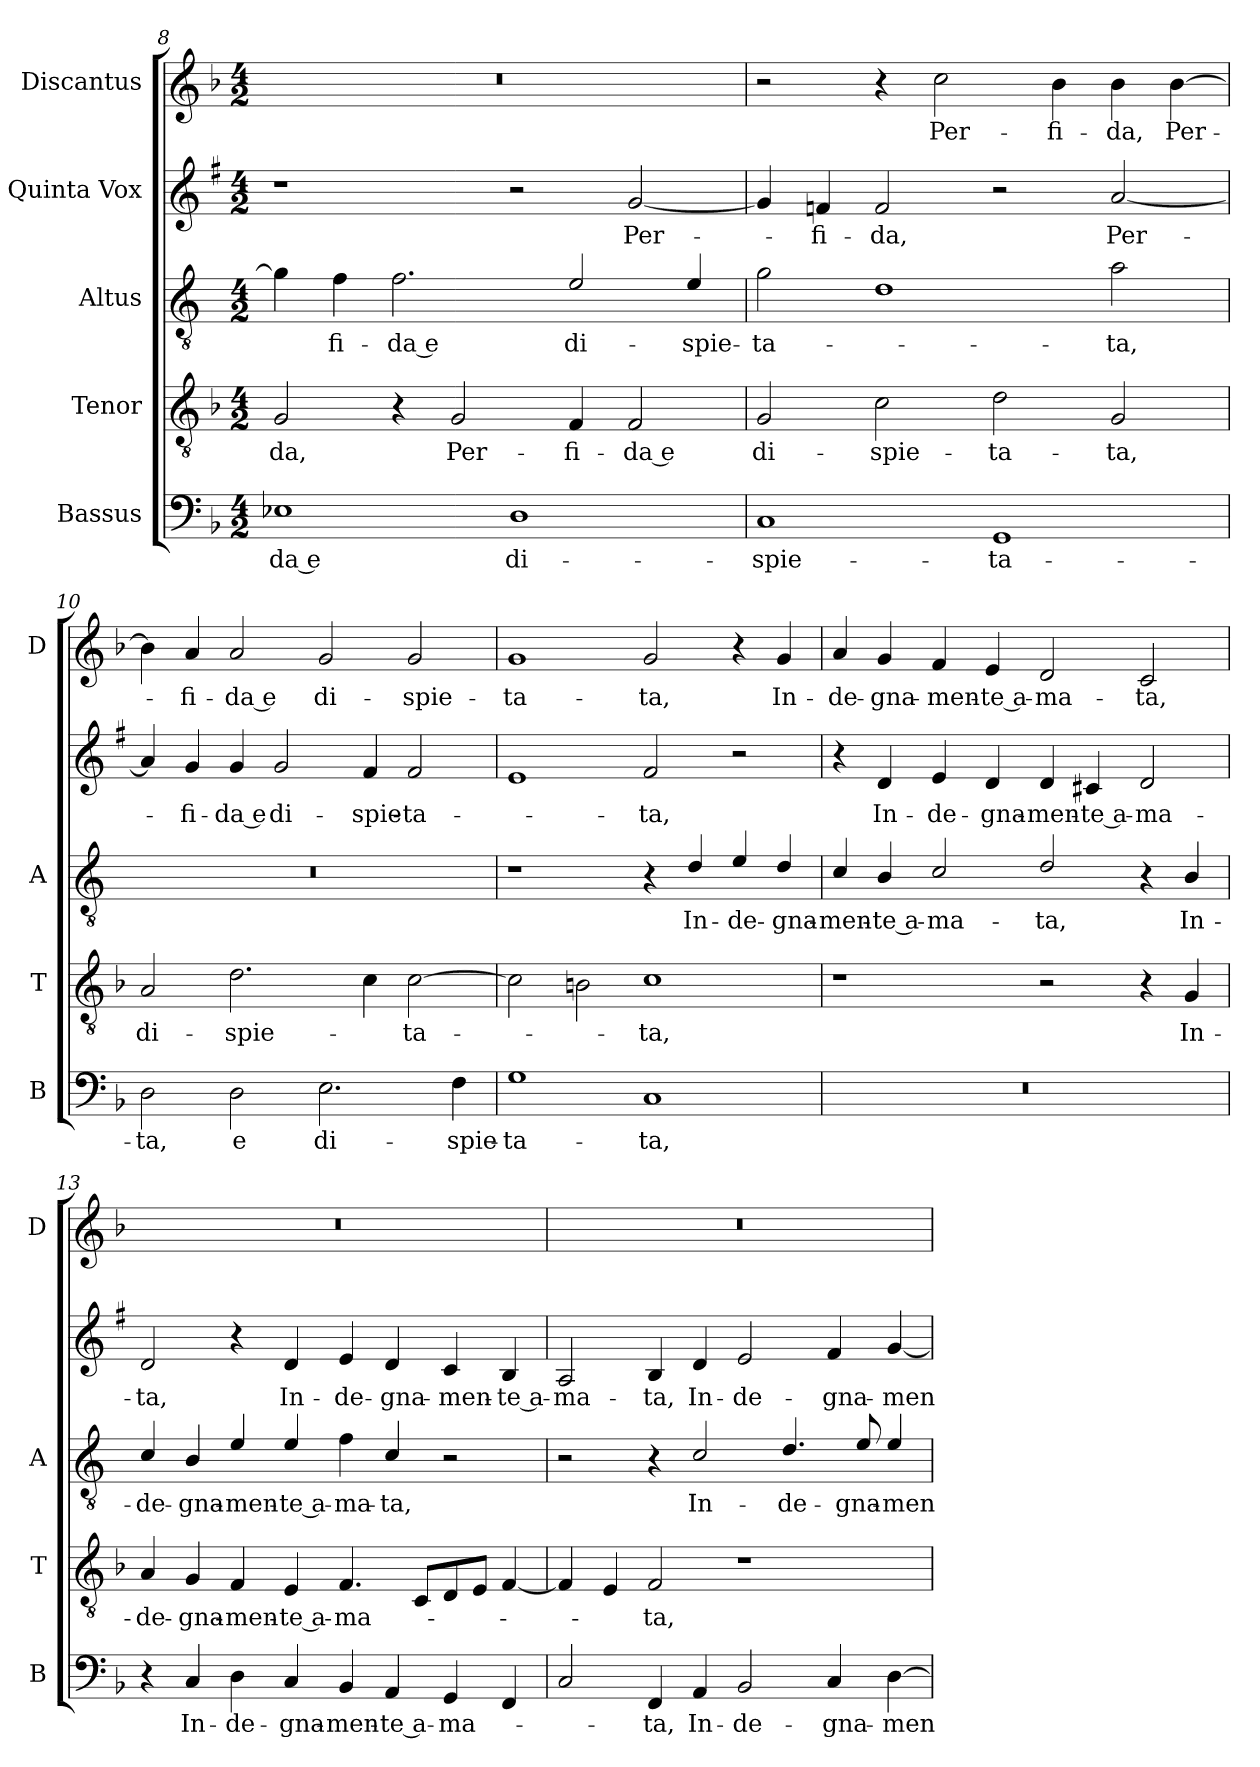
**kern	**text	**kern	**text	**kern	**text	**kern	**text	**kern	**text
*part5	*part5	*part4	*part4	*part3	*part3	*part2	*part2	*part1	*part1
*staff5	*staff5	*staff4	*staff4	*staff3	*staff3	*staff2	*staff2	*staff1	*staff1
*I"Bassus	*	*I"Tenor	*	*I"Altus	*	*I"Quinta Vox	*	*I"Discantus	*
*I'B	*	*I'T	*	*I'A	*	*	*	*I'D	*
*clefF4	*	*clefGv2	*	*clefGv2	*	*clefG2	*	*clefG2	*
*	*	*	*	*ITrd4c7	*	*ITrd1c2	*	*	*
*k[b-]	*	*k[b-]	*	*k[b-]	*	*k[b-]	*	*k[b-]	*
*F:	*	*F:	*	*F:	*	*F:	*	*F:	*
*M4/2	*	*M4/2	*	*M4/2	*	*M4/2	*	*M4/2	*
=8	=8	=8	=8	=8	=8	=8	=8	=8	=8
!	!LO:LY:b	!	!LO:LY:b	!	!	!	!	!	!
1E-X	-da e	2G/	-da,	4c\]	.	1r	.	0r	.
!	!	!	!	!	!LO:LY:b	!	!	!	!
.	.	.	.	4B-\	-fi-	.	.	.	.
!	!	!	!	!	!LO:LY:b	!	!	!	!
.	.	4r	.	2.B-\	-da e	.	.	.	.
!	!	!	!LO:LY:b	!	!	!	!	!	!
.	.	2G/	Per-	.	.	.	.	.	.
!	!LO:LY:b	!	!	!	!	!	!	!	!
1D	di-	.	.	.	.	2r	.	.	.
!	!	!	!LO:LY:b	!	!LO:LY:b	!	!	!	!
.	.	4F/	-fi-	2A/	di-	.	.	.	.
!	!	!	!LO:LY:b	!	!	!	!LO:LY:b	!	!
.	.	2F/	-da e	.	.	[2f/	Per-	.	.
!	!	!	!	!	!LO:LY:b	!	!	!	!
.	.	.	.	4A/	-spie-	.	.	.	.
=9	=9	=9	=9	=9	=9	=9	=9	=9	=9
!	!LO:LY:b	!	!LO:LY:b	!	!LO:LY:b	!	!	!	!
1C	-spie-	2G/	di-	2c\	-ta-	4f/]	.	2r	.
!	!	!	!	!	!	!	!LO:LY:b	!	!
.	.	.	.	.	.	4e-X/	-fi-	.	.
!	!	!	!LO:LY:b	!	!	!	!LO:LY:b	!	!
.	.	2c\	-spie-	1G	.	2e-/	-da,	4r	.
!	!	!	!	!	!	!	!	!	!LO:LY:b
.	.	.	.	.	.	.	.	2cc\	Per-
!	!LO:LY:b	!	!LO:LY:b	!	!	!	!	!	!
1GG	-ta-	2d\	-ta-	.	.	2r	.	.	.
!	!	!	!	!	!	!	!	!	!LO:LY:b
.	.	.	.	.	.	.	.	4b-\	-fi-
!	!	!	!LO:LY:b	!	!LO:LY:b	!	!LO:LY:b	!	!LO:LY:b
.	.	2G/	-ta,	2d\	-ta,	[2g/	Per-	4b-\	-da,
!	!	!	!	!	!	!	!	!	!LO:LY:b
.	.	.	.	.	.	.	.	[4b-\	Per-
!!LO:LB:g=z
=10	=10	=10	=10	=10	=10	=10	=10	=10	=10
!	!LO:LY:b	!	!LO:LY:b	!	!	!	!	!	!
2D\	-ta,	2A/	di-	0r	.	4g/]	.	4b-\]	.
!	!	!	!	!	!	!	!LO:LY:b	!	!LO:LY:b
.	.	.	.	.	.	4f/	-fi-	4a/	-fi-
!	!LO:LY:b	!	!LO:LY:b	!	!	!	!LO:LY:b	!	!LO:LY:b
2D\	e	2.d\	-spie-	.	.	4f/	-da e	2a/	-da e
!	!	!	!	!	!	!	!LO:LY:b	!	!
.	.	.	.	.	.	2f/	di-	.	.
!	!LO:LY:b	!	!	!	!	!	!	!	!LO:LY:b
2.E\	di-	.	.	.	.	.	.	2g/	di-
!	!	!	!	!	!	!	!LO:LY:b	!	!
.	.	4c\	.	.	.	4e/	-spie-	.	.
!	!	!	!LO:LY:b	!	!	!	!LO:LY:b	!	!LO:LY:b
.	.	[2c\	-ta-	.	.	2e/	-ta-	2g/	-spie-
!	!LO:LY:b	!	!	!	!	!	!	!	!
4F\	-spie-	.	.	.	.	.	.	.	.
=11	=11	=11	=11	=11	=11	=11	=11	=11	=11
!	!LO:LY:b	!	!	!	!	!	!	!	!LO:LY:b
1G	-ta-	2c\]	.	1r	.	1d	.	1g	-ta-
.	.	2Bn\	.	.	.	.	.	.	.
!	!LO:LY:b	!	!LO:LY:b	!	!	!	!LO:LY:b	!	!LO:LY:b
1C	-ta,	1c	-ta,	4r	.	2e/	-ta,	2g/	-ta,
!	!	!	!	!	!LO:LY:b	!	!	!	!
.	.	.	.	4G/	In-	.	.	.	.
!	!	!	!	!	!LO:LY:b	!	!	!	!
.	.	.	.	4A/	-de-	2r	.	4r	.
!	!	!	!	!	!LO:LY:b	!	!	!	!LO:LY:b
.	.	.	.	4G/	-gna-	.	.	4g/	In-
=12	=12	=12	=12	=12	=12	=12	=12	=12	=12
!	!	!	!	!	!LO:LY:b	!	!	!	!LO:LY:b
0r	.	1r	.	4F/	-men-	4r	.	4a/	-de-
!	!	!	!	!	!LO:LY:b	!	!LO:LY:b	!	!LO:LY:b
.	.	.	.	4E/	-te a-	4c/	In-	4g/	-gna-
!	!	!	!	!	!LO:LY:b	!	!LO:LY:b	!	!LO:LY:b
.	.	.	.	2F/	-ma-	4d/	-de-	4f/	-men-
!	!	!	!	!	!	!	!LO:LY:b	!	!LO:LY:b
.	.	.	.	.	.	4c/	-gna-	4e/	-te a-
!	!	!	!	!	!LO:LY:b	!	!LO:LY:b	!	!LO:LY:b
.	.	2r	.	2G/	-ta,	4c/	-men-	2d/	-ma-
!	!	!	!	!	!	!	!LO:LY:b	!	!
.	.	.	.	.	.	4Bn/	-te a-	.	.
!	!	!	!	!	!	!	!LO:LY:b	!	!LO:LY:b
.	.	4r	.	4r	.	2c/	-ma-	2c/	-ta,
!	!	!	!LO:LY:b	!	!LO:LY:b	!	!	!	!
.	.	4G/	In-	4E/	In-	.	.	.	.
=13	=13	=13	=13	=13	=13	=13	=13	=13	=13
!	!	!	!LO:LY:b	!	!LO:LY:b	!	!LO:LY:b	!	!
4r	.	4A/	-de-	4F/	-de-	2c/	-ta,	0r	.
!	!LO:LY:b	!	!LO:LY:b	!	!LO:LY:b	!	!	!	!
4C/	In-	4G/	-gna-	4E/	-gna-	.	.	.	.
!	!LO:LY:b	!	!LO:LY:b	!	!LO:LY:b	!	!	!	!
4D\	-de-	4F/	-men-	4A/	-men-	4r	.	.	.
!	!LO:LY:b	!	!LO:LY:b	!	!LO:LY:b	!	!LO:LY:b	!	!
4C/	-gna-	4E/	-te a-	4A/	-te a-	4c/	In-	.	.
!	!LO:LY:b	!	!LO:LY:b	!	!LO:LY:b	!	!LO:LY:b	!	!
4BB-/	-men-	4.F/	-ma-	4B-\	-ma-	4d/	-de-	.	.
!	!LO:LY:b	!	!	!	!LO:LY:b	!	!LO:LY:b	!	!
4AA/	-te a-	.	.	4F/	-ta,	4c/	-gna-	.	.
.	.	8C/L	.	.	.	.	.	.	.
!	!LO:LY:b	!	!	!	!	!	!LO:LY:b	!	!
4GG/	-ma-	8D/	.	2r	.	4B-/	-men-	.	.
.	.	8E/J	.	.	.	.	.	.	.
!	!	!	!	!	!	!	!LO:LY:b	!	!
4FF/	.	[4F/	.	.	.	4A/	-te a-	.	.
!!LO:PB:g=z
=14	=14	=14	=14	=14	=14	=14	=14	=14	=14
!	!	!	!	!	!	!	!LO:LY:b	!	!
2C/	.	4F/]	.	2r	.	2G/	-ma-	0r	.
.	.	4E/	.	.	.	.	.	.	.
!	!LO:LY:b	!	!LO:LY:b	!	!	!	!LO:LY:b	!	!
4FF/	-ta,	2F/	-ta,	4r	.	4A/	-ta,	.	.
!	!LO:LY:b	!	!	!	!LO:LY:b	!	!LO:LY:b	!	!
4AA/	In-	.	.	2F/	In-	4c/	In-	.	.
!	!LO:LY:b	!	!	!	!	!	!LO:LY:b	!	!
2BB-/	-de-	1r	.	.	.	2d/	-de-	.	.
!	!	!	!	!	!LO:LY:b	!	!	!	!
.	.	.	.	4.G/	-de-	.	.	.	.
!	!LO:LY:b	!	!	!	!	!	!LO:LY:b	!	!
4C/	-gna-	.	.	.	.	4e/	-gna-	.	.
!	!	!	!	!	!LO:LY:b	!	!	!	!
.	.	.	.	8A/	-gna-	.	.	.	.
!	!LO:LY:b	!	!	!	!LO:LY:b	!	!LO:LY:b	!	!
[4D\	-men-	.	.	4A/	-men-	[4f/	-men-	.	.
=	=	=	=	=	=	=	=	=	=
*-	*-	*-	*-	*-	*-	*-	*-	*-	*-
